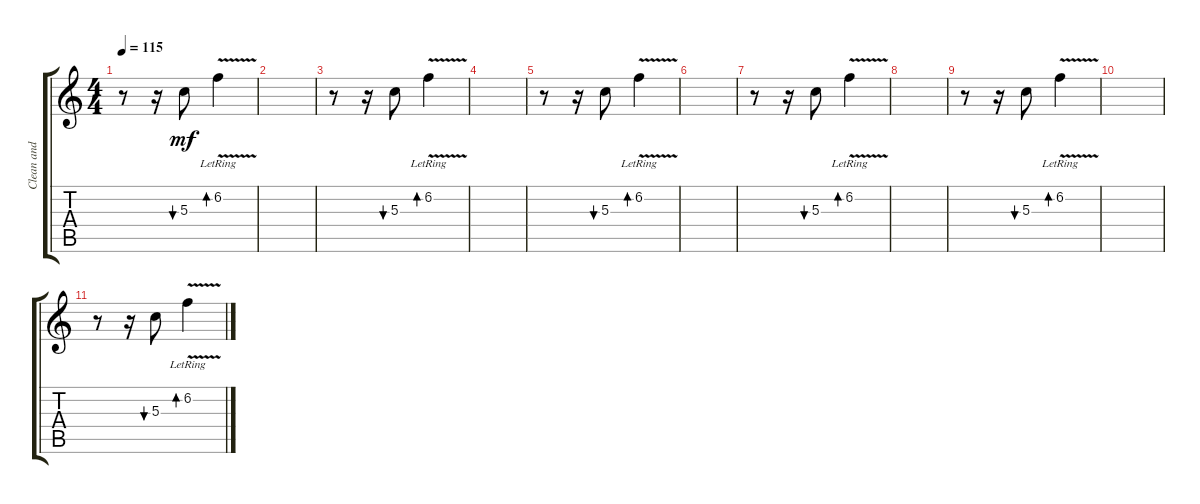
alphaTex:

\track ("Clean and chorus" "Clean and ") {instrument electricguitarclean}
\staff {score tabs}
\tuning (E4 B3 G3 D3 A2 E2) {hide}
\ts (4 4)
\tempo 115
\clef g2
\ks c
r.8{dy mf} r.16 5.3.8{bu 60} 6.2{v lr}.4{bd 60} |
|
r.8 r.16 5.3.8{bu 60} 6.2{v lr}.4{bd 60} |
|
r.8 r.16 5.3.8{bu 60} 6.2{v lr}.4{bd 60} |
|
r.8 r.16 5.3.8{bu 60} 6.2{v lr}.4{bd 60} |
|
r.8 r.16 5.3.8{bu 60} 6.2{v lr}.4{bd 60} |
|
r.8 r.16 5.3.8{bu 60} 6.2{v lr}.4{bd 60}
